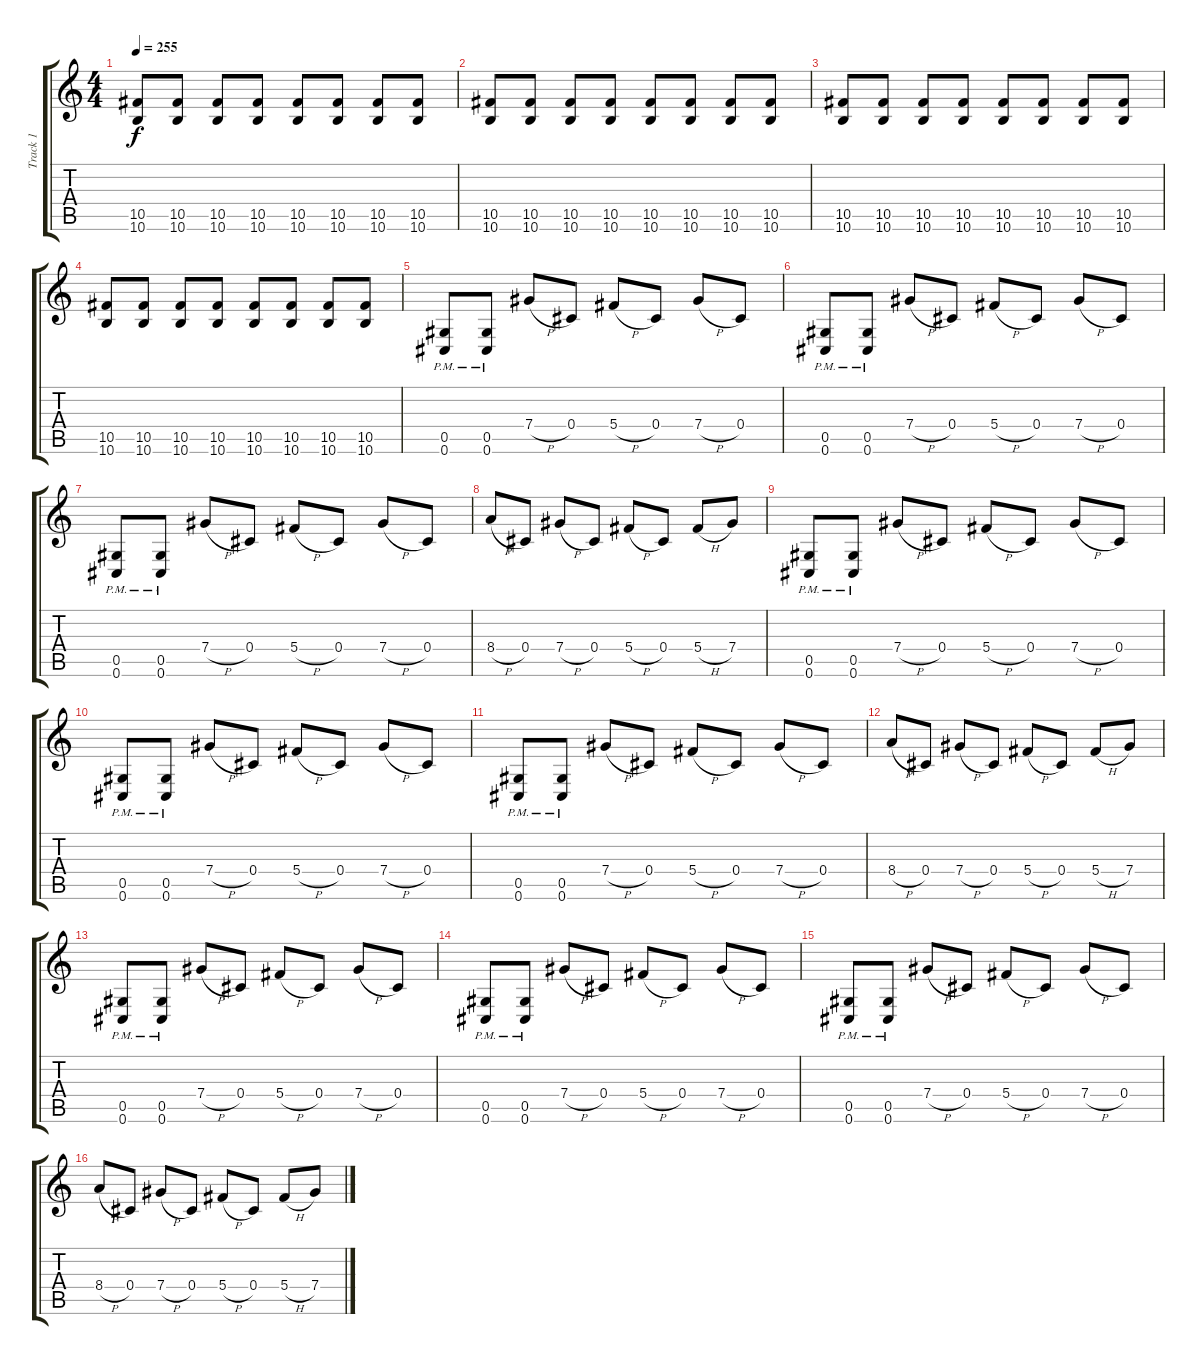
\track ("Track 1" "Track 1") {instrument distortionguitar}
\staff {score tabs}
\tuning (Eb4 Bb3 Gb3 Db3 Ab2 Db2) {hide}
\ts (4 4)
\tempo 255
\clef g2
\ks c
(10.5 10.6).8{dy f} (10.5 10.6).8 (10.5 10.6).8 (10.5 10.6).8 (10.5 10.6).8 (10.5 10.6).8 (10.5 10.6).8 (10.5 10.6).8 |
(10.5 10.6).8 (10.5 10.6).8 (10.5 10.6).8 (10.5 10.6).8 (10.5 10.6).8 (10.5 10.6).8 (10.5 10.6).8 (10.5 10.6).8 |
(10.5 10.6).8 (10.5 10.6).8 (10.5 10.6).8 (10.5 10.6).8 (10.5 10.6).8 (10.5 10.6).8 (10.5 10.6).8 (10.5 10.6).8 |
(10.5 10.6).8 (10.5 10.6).8 (10.5 10.6).8 (10.5 10.6).8 (10.5 10.6).8 (10.5 10.6).8 (10.5 10.6).8 (10.5 10.6).8 |
(0.5{pm} 0.6{pm}).8 (0.5{pm} 0.6{pm}).8 7.4{h}.8 0.4.8 5.4{h}.8 0.4.8 7.4{h}.8 0.4.8 |
(0.5{pm} 0.6{pm}).8 (0.5{pm} 0.6{pm}).8 7.4{h}.8 0.4.8 5.4{h}.8 0.4.8 7.4{h}.8 0.4.8 |
(0.5{pm} 0.6{pm}).8 (0.5{pm} 0.6{pm}).8 7.4{h}.8 0.4.8 5.4{h}.8 0.4.8 7.4{h}.8 0.4.8 |
8.4{h}.8 0.4.8 7.4{h}.8 0.4.8 5.4{h}.8 0.4.8 5.4{h}.8 7.4.8 |
(0.5{pm} 0.6{pm}).8 (0.5{pm} 0.6{pm}).8 7.4{h}.8 0.4.8 5.4{h}.8 0.4.8 7.4{h}.8 0.4.8 |
(0.5{pm} 0.6{pm}).8 (0.5{pm} 0.6{pm}).8 7.4{h}.8 0.4.8 5.4{h}.8 0.4.8 7.4{h}.8 0.4.8 |
(0.5{pm} 0.6{pm}).8 (0.5{pm} 0.6{pm}).8 7.4{h}.8 0.4.8 5.4{h}.8 0.4.8 7.4{h}.8 0.4.8 |
8.4{h}.8 0.4.8 7.4{h}.8 0.4.8 5.4{h}.8 0.4.8 5.4{h}.8 7.4.8 |
(0.5{pm} 0.6{pm}).8 (0.5{pm} 0.6{pm}).8 7.4{h}.8 0.4.8 5.4{h}.8 0.4.8 7.4{h}.8 0.4.8 |
(0.5{pm} 0.6{pm}).8 (0.5{pm} 0.6{pm}).8 7.4{h}.8 0.4.8 5.4{h}.8 0.4.8 7.4{h}.8 0.4.8 |
(0.5{pm} 0.6{pm}).8 (0.5{pm} 0.6{pm}).8 7.4{h}.8 0.4.8 5.4{h}.8 0.4.8 7.4{h}.8 0.4.8 |
8.4{h}.8 0.4.8 7.4{h}.8 0.4.8 5.4{h}.8 0.4.8 5.4{h}.8 7.4.8
